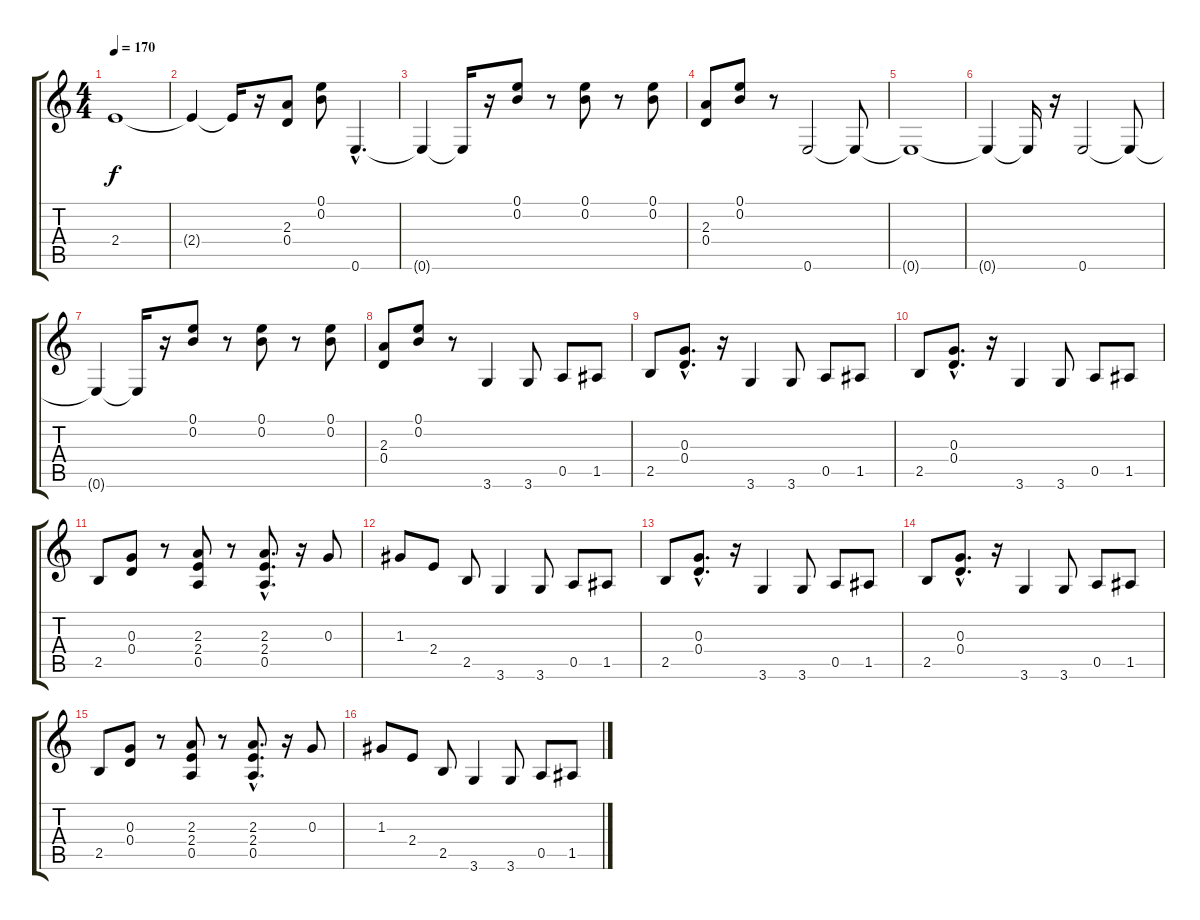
\track "" {instrument distortionguitar}
\staff {score tabs}
\tuning (E4 B3 G3 D3 A2 E2) {hide}
\ts (4 4)
\tempo 170
\clef g2
\ks c
2.4{t}.1{dy f} |
2.4{t}.4 2.4{t}.16 r.16 (2.3 0.4).8 (0.1 0.2).8 0.6{hac}.4{d} |
0.6{t}.4 0.6{t}.16 r.16 (0.1 0.2).8 r.8 (0.1 0.2).8 r.8 (0.1 0.2).8 |
(2.3 0.4).8 (0.1 0.2).8 r.8 0.6.2 0.6{t}.8 |
0.6{t}.1 |
0.6{t}.4 0.6{t}.16 r.16 0.6.2 0.6{t}.8 |
0.6{t}.4 0.6{t}.16 r.16 (0.1 0.2).8 r.8 (0.1 0.2).8 r.8 (0.1 0.2).8 |
(2.3 0.4).8 (0.1 0.2).8 r.8 3.6.4 3.6.8 0.5.8 1.5.8 |
2.5.8 (0.3{hac} 0.4{hac}).8{d} r.16 3.6.4 3.6.8 0.5.8 1.5.8 |
2.5.8 (0.3{hac} 0.4{hac}).8{d} r.16 3.6.4 3.6.8 0.5.8 1.5.8 |
2.5.8 (0.3 0.4).8 r.8 (2.3 2.4 0.5).8 r.8 (2.3{hac} 2.4{hac} 0.5{hac}).8{d} r.16 0.3.8 |
1.3.8 2.4.8 2.5.8 3.6.4 3.6.8 0.5.8 1.5.8 |
2.5.8 (0.3{hac} 0.4{hac}).8{d} r.16 3.6.4 3.6.8 0.5.8 1.5.8 |
2.5.8 (0.3{hac} 0.4{hac}).8{d} r.16 3.6.4 3.6.8 0.5.8 1.5.8 |
2.5.8 (0.3 0.4).8 r.8 (2.3 2.4 0.5).8 r.8 (2.3{hac} 2.4{hac} 0.5{hac}).8{d} r.16 0.3.8 |
1.3.8 2.4.8 2.5.8 3.6.4 3.6.8 0.5.8 1.5.8
